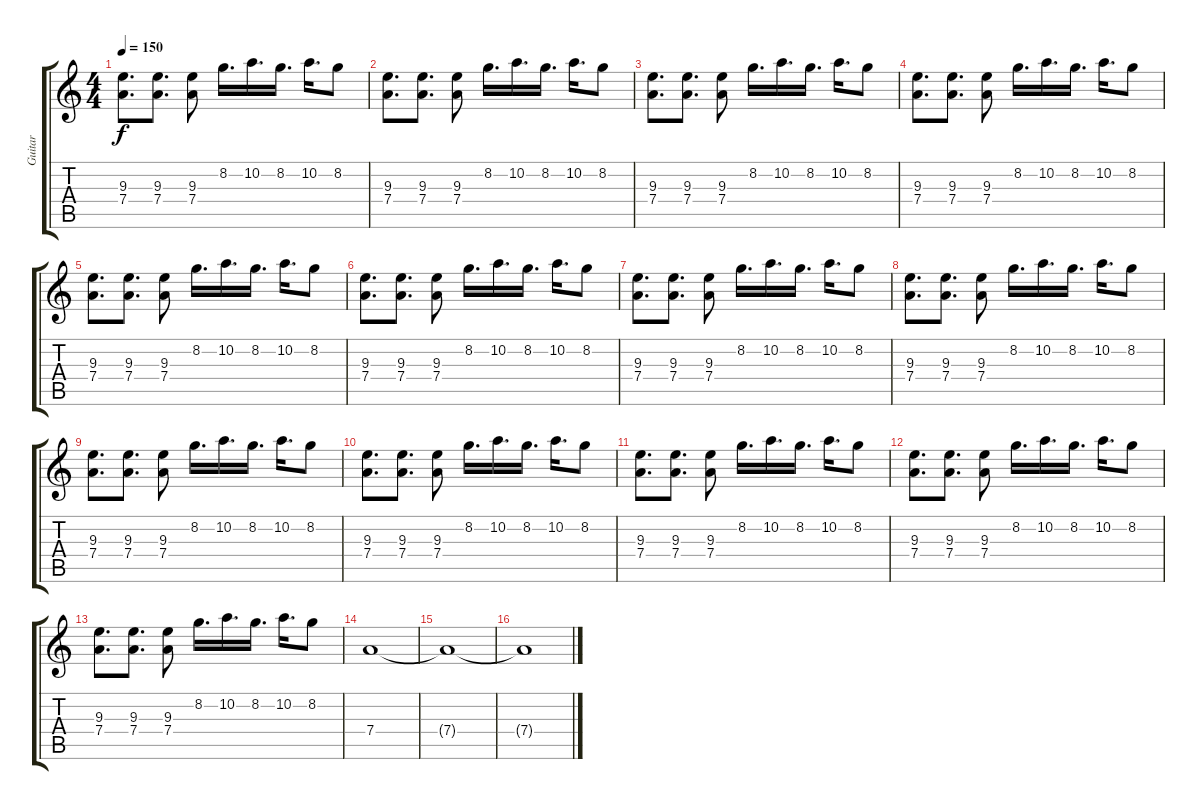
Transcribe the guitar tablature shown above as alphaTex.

\track ("Guitar " "Guitar ") {instrument distortionguitar}
\staff {score tabs}
\tuning (E4 B3 G3 D3 A2 E2) {hide}
\ts (4 4)
\tempo 150
\clef g2
\ks c
(9.3 7.4).8{d dy f} (9.3 7.4).8{d} (9.3 7.4).8 8.2.16{d} 10.2.16{d} 8.2.16{d} 10.2.16{d} 8.2.8 |
(9.3 7.4).8{d} (9.3 7.4).8{d} (9.3 7.4).8 8.2.16{d} 10.2.16{d} 8.2.16{d} 10.2.16{d} 8.2.8 |
(9.3 7.4).8{d} (9.3 7.4).8{d} (9.3 7.4).8 8.2.16{d} 10.2.16{d} 8.2.16{d} 10.2.16{d} 8.2.8 |
(9.3 7.4).8{d} (9.3 7.4).8{d} (9.3 7.4).8 8.2.16{d} 10.2.16{d} 8.2.16{d} 10.2.16{d} 8.2.8 |
(9.3 7.4).8{d} (9.3 7.4).8{d} (9.3 7.4).8 8.2.16{d} 10.2.16{d} 8.2.16{d} 10.2.16{d} 8.2.8 |
(9.3 7.4).8{d} (9.3 7.4).8{d} (9.3 7.4).8 8.2.16{d} 10.2.16{d} 8.2.16{d} 10.2.16{d} 8.2.8 |
(9.3 7.4).8{d} (9.3 7.4).8{d} (9.3 7.4).8 8.2.16{d} 10.2.16{d} 8.2.16{d} 10.2.16{d} 8.2.8 |
(9.3 7.4).8{d} (9.3 7.4).8{d} (9.3 7.4).8 8.2.16{d} 10.2.16{d} 8.2.16{d} 10.2.16{d} 8.2.8 |
(9.3 7.4).8{d} (9.3 7.4).8{d} (9.3 7.4).8 8.2.16{d} 10.2.16{d} 8.2.16{d} 10.2.16{d} 8.2.8 |
(9.3 7.4).8{d} (9.3 7.4).8{d} (9.3 7.4).8 8.2.16{d} 10.2.16{d} 8.2.16{d} 10.2.16{d} 8.2.8 |
(9.3 7.4).8{d} (9.3 7.4).8{d} (9.3 7.4).8 8.2.16{d} 10.2.16{d} 8.2.16{d} 10.2.16{d} 8.2.8 |
(9.3 7.4).8{d} (9.3 7.4).8{d} (9.3 7.4).8 8.2.16{d} 10.2.16{d} 8.2.16{d} 10.2.16{d} 8.2.8 |
(9.3 7.4).8{d} (9.3 7.4).8{d} (9.3 7.4).8 8.2.16{d} 10.2.16{d} 8.2.16{d} 10.2.16{d} 8.2.8 |
7.4.1 |
7.4{t}.1 |
7.4{t}.1
